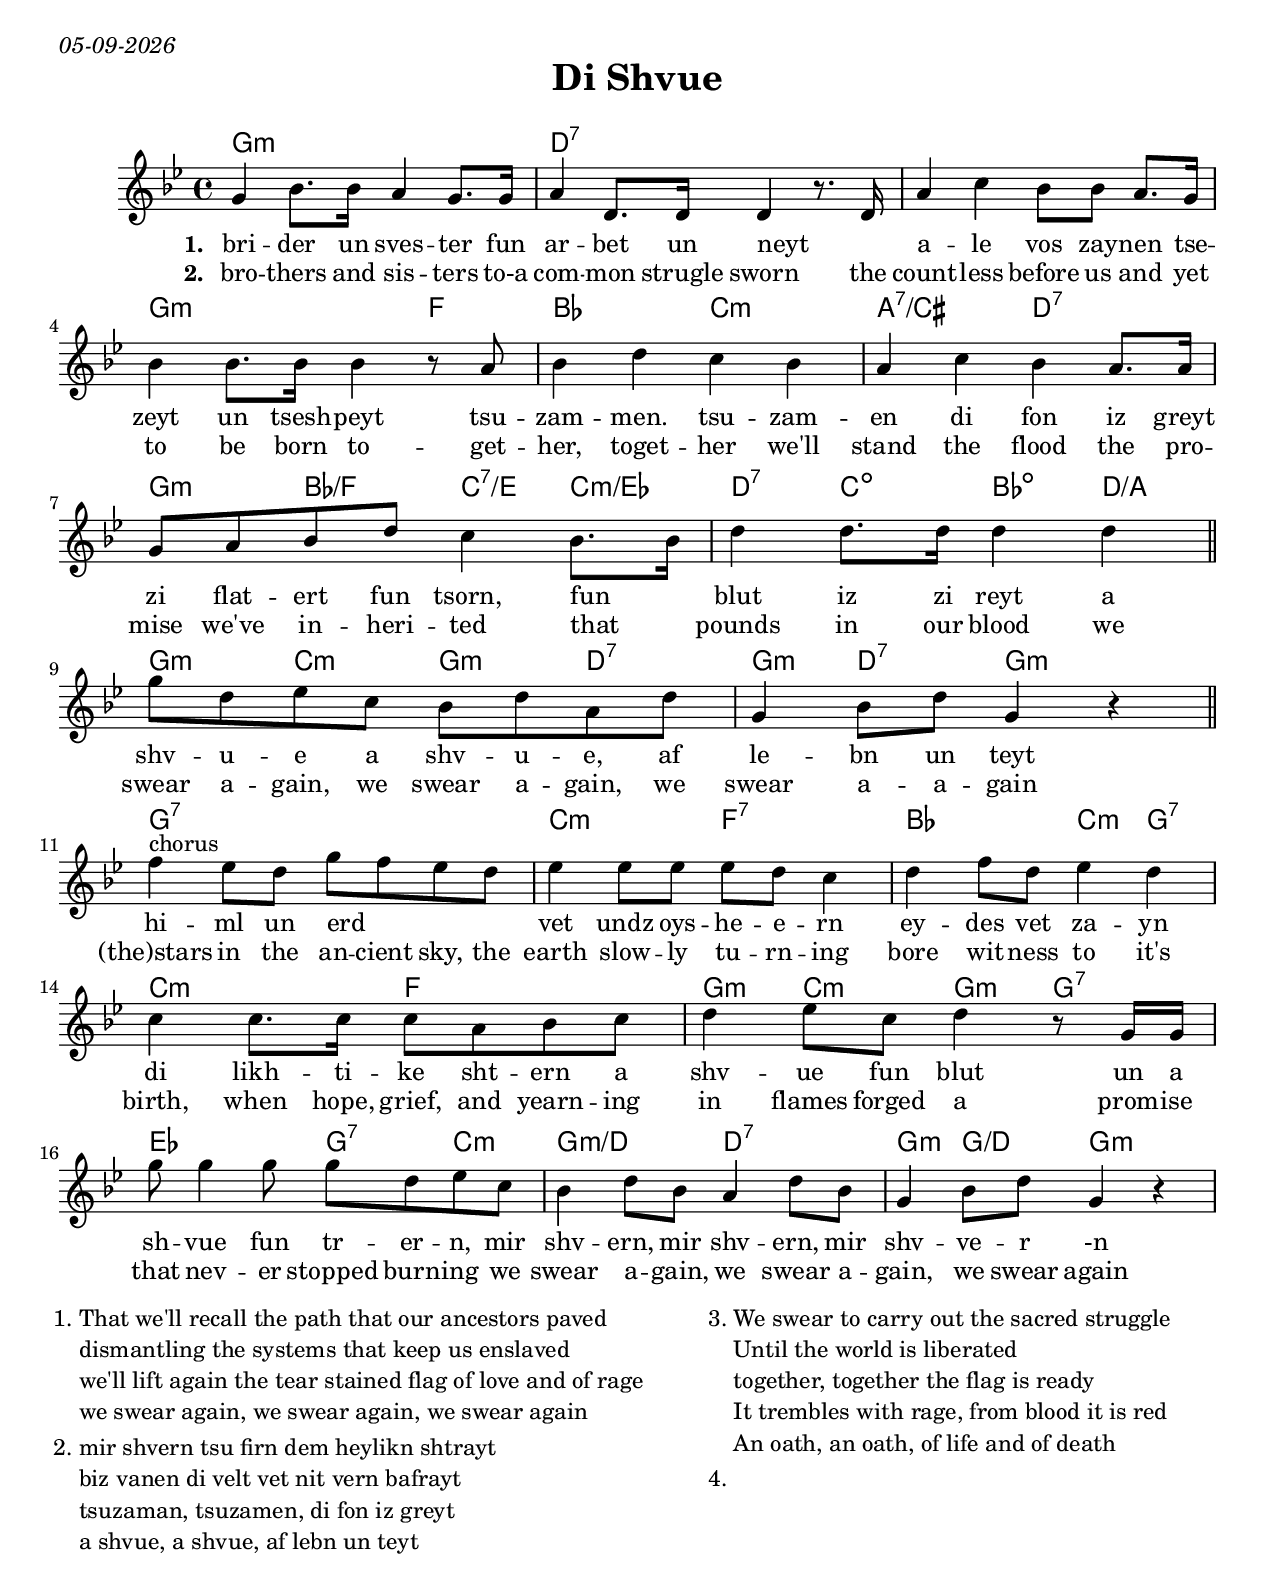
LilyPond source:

\version "2.24.0"
\include "english.ly"
%\pointAndClickOff
\paper{
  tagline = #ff
  print-all-headers = ##t
  #(set-paper-size "letter")
}
date = #(strftime "%d-%m-%Y" (localtime (current-time)))

\markup{ \italic{ \date }  }

%\markup{ Got something to say? }

global = {
  \clef treble
  \key g \minor
  \time 4/4
  \set Score.rehearsalMarkFormatter = #format-mark-box-alphabet
}

%#################################### Melody ########################
melody = \relative c'' {
  \global
  %\partial 4 g4    %lead in notes

  g4 bf8. bf16 a4 g8. g16
  a4 d,8. d16 d4 r8. d16|
  a'4 c bf8 bf a8. g16
  bf4 bf8. bf16 bf4 r8 a

  bf4 d c bf
  a4 c bf a8. a16|
  g8 a bf d  c4bf8. bf16|
  d4 d8. d16 d4 d \bar"||"
  %
  \break
  g8d ef c bf d a d
  g,4 bf8 d g,4 r \bar"||"

  f'4 ^chorus ef8 d g f ef d
  ef4 ef8 ef ef d c4

  d4 f8 d ef4 d
  c4 c8. c16 c8 a bf c|
  d4 ef8 c d4 r8 g,16 g
  g'8 g4 g8 g d ef c

  bf4 d8 bf a4 d8 bf|
  g4 bf8 d g,4 r

}
%################################# Lyrics #####################
\addlyrics{ \set stanza = #"1. "
            bri -- der  un sves -- ter fun ar -- bet un neyt
            _ a -- le vos zay -- nen tse -- zeyt un tsesh -- peyt
            tsu -- zam -- men. tsu -- zam -- en di fon iz greyt
            zi flat -- ert fun tsorn, fun _ blut iz zi reyt

            a  shv -- u -- e a shv -- u -- e, af le -- bn un teyt

            hi -- ml un erd _ _ _  vet undz oys -- he -- e -- rn
            ey -- des vet za --  yn di likh -- ti -- ke sht -- ern
            a shv -- ue fun blut un a sh -- vue fun tr -- er -- n,
            mir shv -- ern, mir shv -- ern, mir shv -- ve -- r -n

}
\addlyrics{ \set stanza = #"2. "
            bro -- thers and sis -- ters to-a com -- mon strugle sworn
            the count -- less before us and yet to be born
            to -- get -- her, toget -- her we'll stand the flood
            the pro -- mise we've in -- heri -- ted that _ pounds in our blood
            we swear a -- gain, we swear a -- gain, we swear a -- a -- gain

            (the)stars in the an -- cient sky, the earth slow -- ly tu -- rn -- ing
            bore wit -- ness to it's birth, when hope, grief, and yearn -- ing
            in flames forged a prom -- ise that nev -- er stopped burn -- ing
            we swear a -- gain, we swear a -- gain, we swear again
}

%################################# Chords #######################
harmonies = \chordmode {
  g1:m
  d1*2:7
  g4*3:m f4
  bf2 c2:m
  a2:7/cs d2:7
  g4:m bf4/f c4:7/e c4:m/ef
  d4:7 c4:dim bf4:dim d4/a
  %
  g4:m c4:m g4:m d4:7
  g4:m d4:7 g2:m
  g1:7
  c2:m f2:7
  bf2 c4:m g4:7
  c2:m f2
  g4:m c4:m g4:m g4:7
  ef2 g4:7 c4:m
  g2:m/d d2:7
  g4   :m g4:/d g2:m
}

\score {
  % transpose score below
  %\transpose g b
  <<
    \new ChordNames {
      \set chordChanges = ##f
      \harmonies
    }
    \new Staff   \melody
  >>
  \header{
    title= "Di Shvue"
    subtitle=""
    composer= ""

    instrument =""
    arranger= ""
  }
  \midi{\tempo 4 = 120}
  \layout{indent = 1.0\cm}
}

\markup{}
\markup {
  %\font-size #2
  \fill-line {
    \hspace #0.1 % distance from left margin
    \column {
      \line { "1."
              \column {
                "That we'll recall the path that our ancestors paved"
                "dismantling the systems that keep us enslaved"
                "we'll lift again the tear stained flag of love and of rage"
                "we swear again, we swear again, we swear again"
              }
      }
      \hspace #0.2 % vertical distance between verses
      \line { "2."
              \column {
                "mir shvern tsu firn dem heylikn shtrayt"
                "biz vanen di velt vet nit vern bafrayt"
                "tsuzaman, tsuzamen, di fon iz greyt"
                "a shvue, a shvue, af lebn un teyt"
              }
      }
    }
    \hspace #0.1  % horiz. distance between columns
    \column {
      \line { "3."
              \column {
                "We swear to carry out the sacred struggle"
                "Until the world is liberated"
                "together, together the flag is ready"
                "It trembles with rage, from blood it is red"
                "An oath, an oath, of life and of death"
              }
      }
      \hspace #0.2 % distance between verses
      \line { "4."
              \column {
                ""
              }
      }
    }
    \hspace #0.1 % distance to right margin
  }
}

